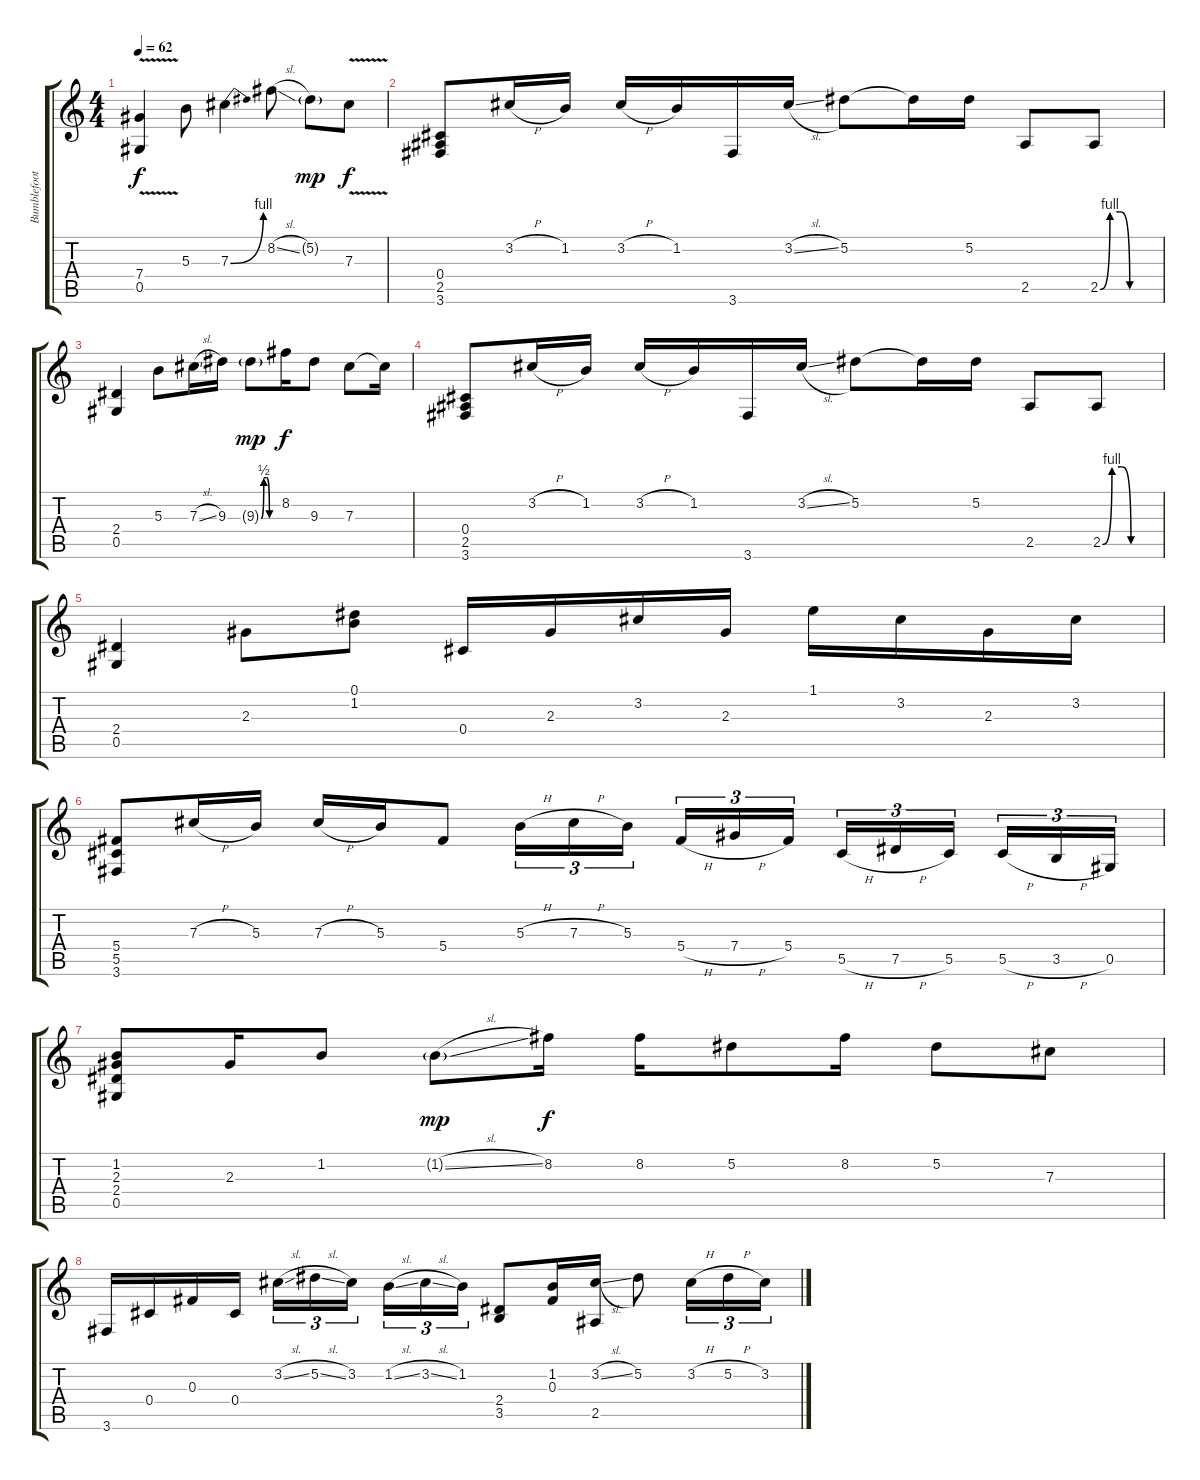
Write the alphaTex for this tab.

\track ("Bumblefoot" "Bumblefoot") {instrument overdrivenguitar}
\staff {score tabs}
\tuning (Eb4 Bb3 Gb3 Db3 Ab2 Eb2) {hide}
\ts (4 4)
\tempo 62
\clef g2
\ks c
(7.4{v} 0.5).4{dy f instrument overdrivenguitar} 5.3.8 7.3{be (bend 0 0 60 4)}.4 8.2{sl}.8 5.2{g}.8{dy mp} 7.3{v}.8{dy f} |
(0.4 2.5 3.6).8 3.2{h}.16 1.2.16 3.2{h}.16 1.2.16 3.6.16 3.2{sl}.16 5.2.8 5.2{t}.16 5.2.16 2.5.8 2.5{be (custom 0 0 10 4 20 4 30 0 60 0)}.8 |
(2.4 0.5).4 5.3.8 7.3{sl}.16 9.3.16 9.3{be (custom 0 0 10 2 20 2 30 0 60 0) g}.8{dy mp} 8.2.16{dy f} 9.3.8 7.3.8 7.3{t}.16 |
(0.4 2.5 3.6).8 3.2{h}.16 1.2.16 3.2{h}.16 1.2.16 3.6.16 3.2{sl}.16 5.2.8 5.2{t}.16 5.2.16 2.5.8 2.5{be (custom 0 0 10 4 20 4 30 0 60 0)}.8 |
(2.4 0.5).4 2.3.8 (0.1 1.2).8 0.4.16 2.3.16 3.2.16 2.3.16 1.1.16 3.2.16 2.3.16 3.2.16 |
(5.4 5.5 3.6).8 7.3{h}.16 5.3.16 7.3{h}.16 5.3.16 5.4.8 5.3{h}.16{tu (3 2)} 7.3{h}.16{tu (3 2)} 5.3.16{tu (3 2)} 5.4{h}.16{tu (3 2)} 7.4{h}.16{tu (3 2)} 5.4.16{tu (3 2)} 5.5{h}.16{tu (3 2)} 7.5{h}.16{tu (3 2)} 5.5.16{tu (3 2)} 5.5{h}.16{tu (3 2)} 3.5{h}.16{tu (3 2)} 0.5.16{tu (3 2)} |
(1.2 2.3 2.4 0.5).8 2.3.16 1.2.8 1.2{sl g}.8{dy mp} 8.2.16{dy f} 8.2.16 5.2.8 8.2.16 5.2.8 7.3.8 |
3.6.16 0.4.16 0.3.16 0.4.16 3.2{sl}.16{tu (3 2)} 5.2{sl}.16{tu (3 2)} 3.2.16{tu (3 2)} 1.2{sl}.16{tu (3 2)} 3.2{sl}.16{tu (3 2)} 1.2.16{tu (3 2)} (2.4 3.5).8 (1.2 0.3).16 (3.2{sl} 2.5).16 5.2.8 3.2{h}.16{tu (3 2)} 5.2{h}.16{tu (3 2)} 3.2.16{tu (3 2)}
